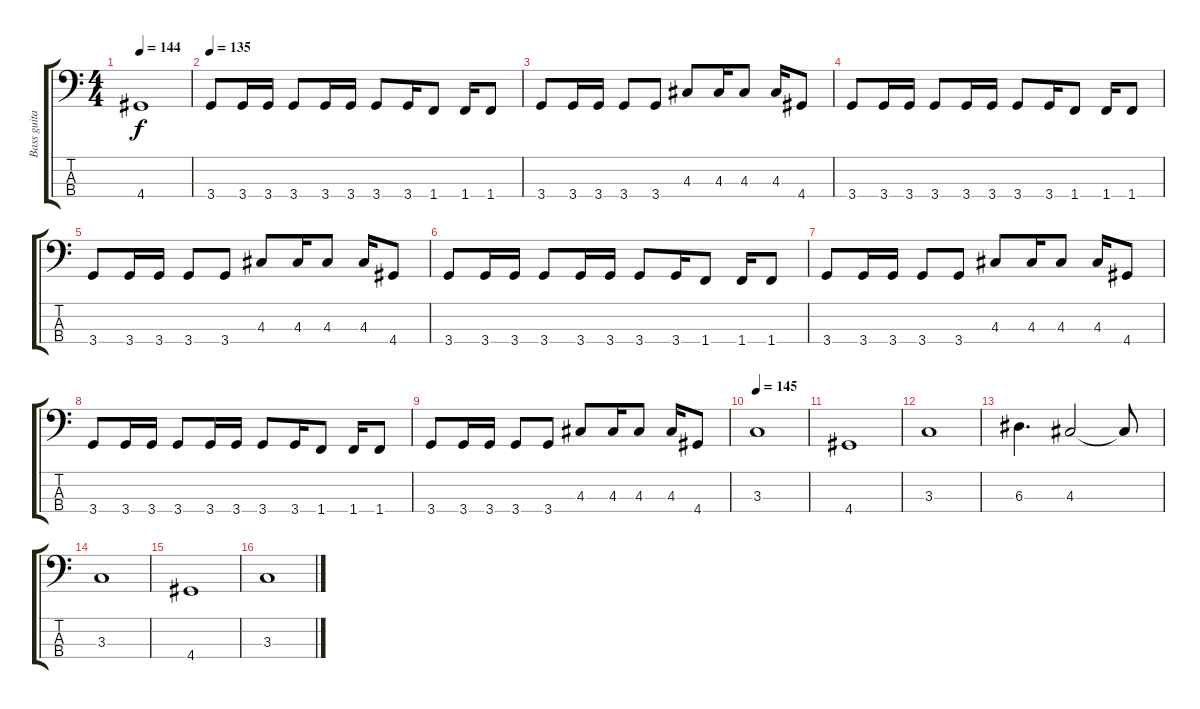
\track ("Bass guitar" "Bass guita") {instrument electricbassfinger}
\staff {score tabs}
\tuning (G2 D2 A1 E1) {hide}
\ts (4 4)
\tempo 144
\clef f4
\ks c
4.4.1{dy f} |
\tempo 135
3.4.8 3.4.16 3.4.16 3.4.8 3.4.16 3.4.16 3.4.8 3.4.16 1.4.8 1.4.16 1.4.8 |
3.4.8 3.4.16 3.4.16 3.4.8 3.4.8 4.3.8 4.3.16 4.3.8 4.3.16 4.4.8 |
3.4.8 3.4.16 3.4.16 3.4.8 3.4.16 3.4.16 3.4.8 3.4.16 1.4.8 1.4.16 1.4.8 |
3.4.8 3.4.16 3.4.16 3.4.8 3.4.8 4.3.8 4.3.16 4.3.8 4.3.16 4.4.8 |
3.4.8 3.4.16 3.4.16 3.4.8 3.4.16 3.4.16 3.4.8 3.4.16 1.4.8 1.4.16 1.4.8 |
3.4.8 3.4.16 3.4.16 3.4.8 3.4.8 4.3.8 4.3.16 4.3.8 4.3.16 4.4.8 |
3.4.8 3.4.16 3.4.16 3.4.8 3.4.16 3.4.16 3.4.8 3.4.16 1.4.8 1.4.16 1.4.8 |
3.4.8 3.4.16 3.4.16 3.4.8 3.4.8 4.3.8 4.3.16 4.3.8 4.3.16 4.4.8 |
\tempo 145
3.3.1 |
4.4.1 |
3.3.1 |
6.3.4{d} 4.3.2 4.3{t}.8 |
3.3.1 |
4.4.1 |
3.3.1
